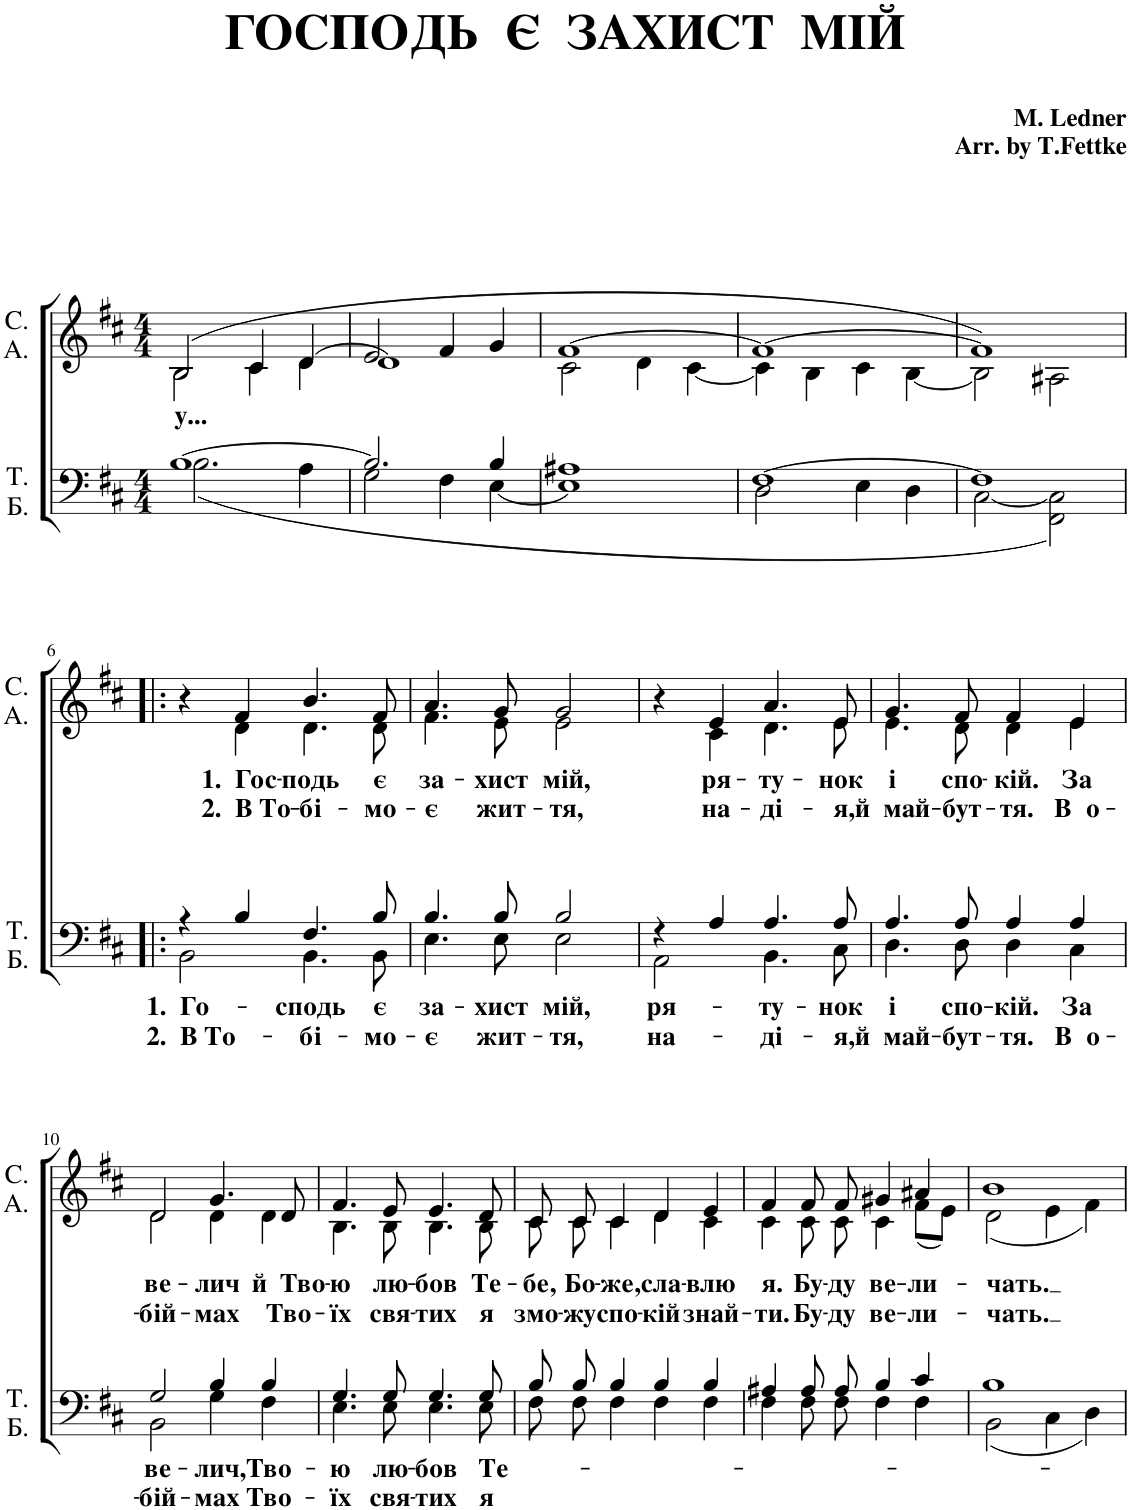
**kern	**text	**text	**kern	**text	**text	**text
*part2	*part2	*part2	*part1	*part1	*part1	*part1
*staff2	*staff2	*staff2	*staff1	*staff1	*staff1	*staff1
*I"Т. Б.	*	*	*I"С. А.	*	*	*
*clefF4	*	*	*clefG2	*	*	*
*k[f#c#]	*	*	*k[f#c#]	*	*	*
*M4/4	*	*	*M4/4	*	*	*
=1	=1	=1	=1	=1	=1	=1
*^	*	*	*	*	*	*
!	!	!	!	!	!	!LO:LY:b	!
*	*	*	*	*^	*	*	*
[1B	(2.B\	.	.	(2B/	2B\	.	у...	.
.	.	.	.	4c#/	4c#\	.	.	.
.	4A\	.	.	[4d/	4d\	.	.	.
=2	=2	=2	=2	=2	=2	=2	=2	=2
2.B/]	2G\	.	.	2e/	1d]	.	.	.
.	4F#\	.	.	4f#/	.	.	.	.
4B/	[4E\	.	.	4g/	.	.	.	.
=3	=3	=3	=3	=3	=3	=3	=3	=3
1A#X	1E]	.	.	[1f#	2c#\	.	.	.
.	.	.	.	.	4d\	.	.	.
.	.	.	.	.	[4c#\	.	.	.
=4	=4	=4	=4	=4	=4	=4	=4	=4
[1F#	2D\	.	.	1f#_	4c#\]	.	.	.
.	.	.	.	.	4B\	.	.	.
.	4E\	.	.	.	4c#\	.	.	.
.	4D\	.	.	.	[4B\	.	.	.
=5	=5	=5	=5	=5	=5	=5	=5	=5
1F#]	[2C#\	.	.	1f#])	2B\]	.	.	.
.	2FF#\ 2C#\])	.	.	.	2A#X\	.	.	.
!!LO:LB:g=z	!!
=6!|:	=6!|:	=6!|:	=6!|:	=6!|:	=6!|:	=6!|:	=6!|:	=6!|:
!	!	!LO:LY:b	!LO:LY:b	!	!	!	!	!
4r	2BB\	1. Го-	2. В То-	4r	4ryy	.	.	.
!	!	!	!	!	!	!	!LO:LY:b	!LO:LY:b
4B/	.	.	.	4f#/	4d\	.	1. Гос-	2. В То-
!	!	!LO:LY:b	!LO:LY:b	!	!	!	!LO:LY:b	!LO:LY:b
4.F#/	4.BB\	-сподь	-бі-	4.b/	4.d\	.	-подь	-бі-
!	!	!LO:LY:b	!LO:LY:b	!	!	!	!LO:LY:b	!LO:LY:b
8B/	8BB\	є	-мо-	8f#/	8d\	.	є	-мо-
=7	=7	=7	=7	=7	=7	=7	=7	=7
!	!	!LO:LY:b	!LO:LY:b	!	!	!	!LO:LY:b	!LO:LY:b
4.B/	4.E\	за-	-є	4.a/	4.f#\	.	за-	-є
!	!	!LO:LY:b	!LO:LY:b	!	!	!	!LO:LY:b	!LO:LY:b
8B/	8E\	-хист	жит-	8g/	8e\	.	-хист	жит-
!	!	!LO:LY:b	!LO:LY:b	!	!	!	!LO:LY:b	!LO:LY:b
2B/	2E\	мій,	-тя,	2g/	2e\	.	мій,	-тя,
=8	=8	=8	=8	=8	=8	=8	=8	=8
!	!	!LO:LY:b	!LO:LY:b	!	!	!	!	!
4r	2AA\	ря-	на-	4r	4ryy	.	.	.
!	!	!	!	!	!	!	!LO:LY:b	!LO:LY:b
4A/	.	.	.	4e/	4c#\	.	ря-	на-
!	!	!LO:LY:b	!LO:LY:b	!	!	!	!LO:LY:b	!LO:LY:b
4.A/	4.BB\	-ту-	-ді-	4.a/	4.d\	.	-ту-	-ді-
!	!	!LO:LY:b	!LO:LY:b	!	!	!	!LO:LY:b	!LO:LY:b
8A/	8C#\	-нок	-я,	8e/	8e\	.	-нок	-я,
=9	=9	=9	=9	=9	=9	=9	=9	=9
!	!	!LO:LY:b	!LO:LY:b	!	!	!	!LO:LY:b	!LO:LY:b
4.A/	4.D\	і	й май-	4.g/	4.e\	.	і	й май-
!	!	!LO:LY:b	!LO:LY:b	!	!	!	!LO:LY:b	!LO:LY:b
8A/	8D\	спо-	-бут-	8f#/	8d\	.	спо-	-бут-
!	!	!LO:LY:b	!LO:LY:b	!	!	!	!LO:LY:b	!LO:LY:b
4A/	4D\	-кій.	-тя.	4f#/	4d\	.	-кій.	-тя.
!	!	!LO:LY:b	!LO:LY:b	!	!	!	!LO:LY:b	!
!	!	!	!	!	!	!	!	!LO:LY:b
4A/	4C#\	За	В о-	4e/	4e\	.	.	В о-
!!LO:LB:g=z	!!
=10	=10	=10	=10	=10	=10	=10	=10	=10
!	!	!LO:LY:b	!LO:LY:b	!	!	!	!LO:LY:b	!
!	!	!	!	!	!	!	!	!LO:LY:b
2G/	2BB\	ве-	-бій-	2d/	2d\	.	.	-бій-
!	!	!LO:LY:b	!LO:LY:b	!	!	!	!LO:LY:b	!
!	!	!	!	!	!	!	!	!LO:LY:b
4B/	4G\	-лич,	-мах	4.g/	4d\	.	.	-мах
!	!	!LO:LY:b	!LO:LY:b	!	!	!	!	!
4B/	4F#\	Тво-	Тво-	.	4d\	.	.	.
!	!	!	!	!	!	!	!LO:LY:b	!LO:LY:b
.	.	.	.	8d/	.	.	й Тво-	Тво-
=11	=11	=11	=11	=11	=11	=11	=11	=11
!	!	!LO:LY:b	!LO:LY:b	!	!	!	!LO:LY:b	!LO:LY:b
4.G/	4.E\	-ю	-їх	4.f#/	4.B\	.	-ю	-їх
!	!	!LO:LY:b	!LO:LY:b	!	!	!	!LO:LY:b	!LO:LY:b
8G/	8E\	лю-	свя-	8e/	8B\	.	лю-	свя-
!	!	!LO:LY:b	!LO:LY:b	!	!	!	!LO:LY:b	!LO:LY:b
4.G/	4.E\	-бов	-тих	4.e/	4.B\	.	-бов	-тих
!	!	!LO:LY:b	!LO:LY:b	!	!	!	!LO:LY:b	!LO:LY:b
8G/	8E\	Те-	я	8d/	8B\	.	Те-	я
=12	=12	=12	=12	=12	=12	=12	=12	=12
!	!	!	!	!	!	!	!LO:LY:b	!LO:LY:b
8B/L	8F#\L	.	.	8c#/	8c#\	.	-бе,	змо-
!	!	!	!	!	!	!	!LO:LY:b	!LO:LY:b
8B/J	8F#\J	.	.	8c#/	8c#\	.	Бо-	-жу
!	!	!	!	!	!	!	!LO:LY:b	!LO:LY:b
4B/	4F#\	.	.	4c#/	4c#\	.	-же,	спо-
!	!	!	!	!	!	!	!LO:LY:b	!LO:LY:b
4B/	4F#\	.	.	4d/	4d\	.	сла-	-кій
!	!	!	!	!	!	!	!LO:LY:b	!LO:LY:b
4B/	4F#\	.	.	4e/	4c#\	.	-влю	знай-
=13	=13	=13	=13	=13	=13	=13	=13	=13
!	!	!	!	!	!	!	!LO:LY:b	!LO:LY:b
4A#X/	4F#\	.	.	4f#/	4c#\	.	я.	-ти.
!	!	!	!	!	!	!	!LO:LY:b	!LO:LY:b
8A#/L	8F#\L	.	.	8f#/	8c#\	.	Бу-	Бу-
!	!	!	!	!	!	!	!LO:LY:b	!LO:LY:b
8A#/J	8F#\J	.	.	8f#/	8c#\	.	-ду	-ду
!	!	!	!	!	!	!	!LO:LY:b	!LO:LY:b
4B/	4F#\	.	.	4g#X/	4c#\	.	ве-	ве-
!	!	!	!	!	!	!	!LO:LY:b	!LO:LY:b
4c#/	4F#\	.	.	4a#X/	(8f#\L	.	-ли-	-ли-
.	.	.	.	.	8e\J)	.	.	.
=14	=14	=14	=14	=14	=14	=14	=14	=14
!	!	!	!	!	!	!	!LO:LY:b	!LO:LY:b
1B	(2BB\	.	.	1b	(2d\	.	-чать.	-чать.
.	4C#\	.	.	.	4e\	.	.	.
.	4D\)	.	.	.	4f#\)	.	.	.
*v	*v	*	*	*	*	*	*	*
*	*	*	*v	*v	*	*	*
=	=	=	=	=	=	=
*-	*-	*-	*-	*-	*-	*-
